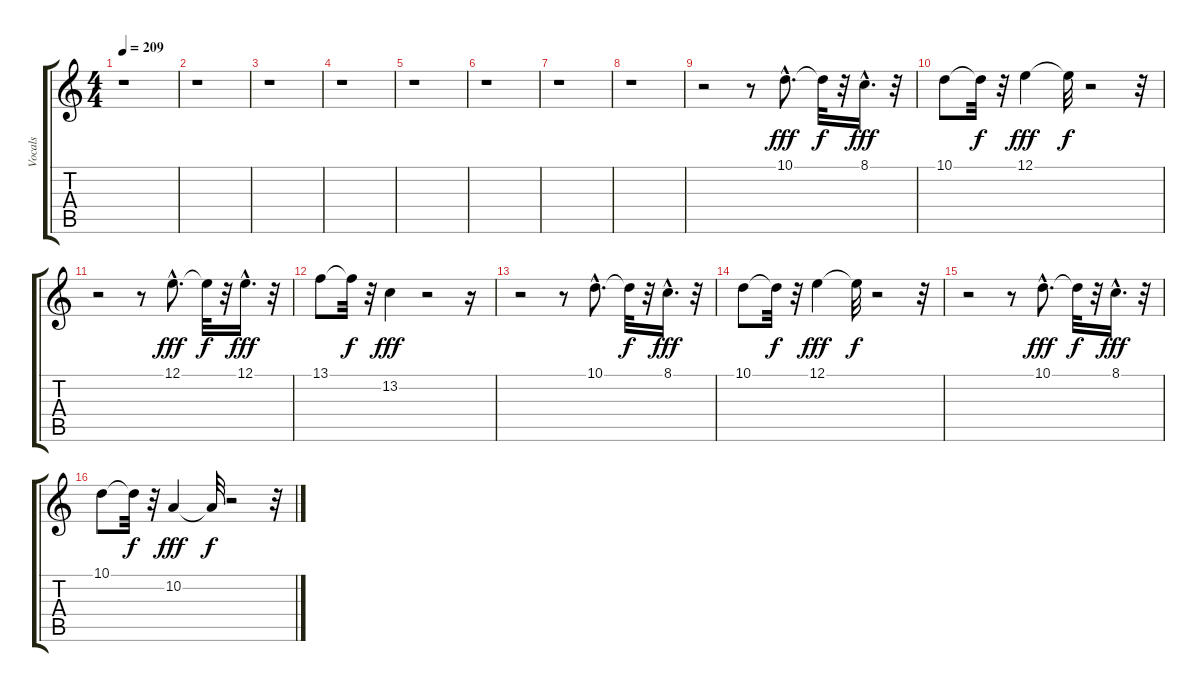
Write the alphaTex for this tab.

\track ("Vocals" "Vocals") {instrument sopranosax}
\staff {score tabs}
\tuning (E4 B3 G3 D3 A2 E2) {hide}
\ts (4 4)
\tempo 209
\clef g2
\ks c
r.1{dy fff} |
r.1 |
r.1 |
r.1 |
r.1 |
r.1 |
r.1 |
r.1 |
r.2 r.8 10.1{hac}.8{d} 10.1{t}.32{dy f} r.32 8.1{hac}.16{d dy fff} r.32 |
10.1.8 10.1{t}.32{dy f} r.32 12.1.4{dy fff} 12.1{t}.32{dy f} r.2 r.32 |
r.2 r.8 12.1{hac}.8{d dy fff} 12.1{t}.32{dy f} r.32 12.1{hac}.16{d dy fff} r.32 |
13.1.8 13.1{t}.32{dy f} r.32 13.2.4{dy fff} r.2 r.16 |
r.2 r.8 10.1{hac}.8{d} 10.1{t}.32{dy f} r.32 8.1{hac}.16{d dy fff} r.32 |
10.1.8 10.1{t}.32{dy f} r.32 12.1.4{dy fff} 12.1{t}.32{dy f} r.2 r.32 |
r.2 r.8 10.1{hac}.8{d dy fff} 10.1{t}.32{dy f} r.32 8.1{hac}.16{d dy fff} r.32 |
10.1.8 10.1{t}.32{dy f} r.32 10.2.4{dy fff} 10.2{t}.32{dy f} r.2 r.32
